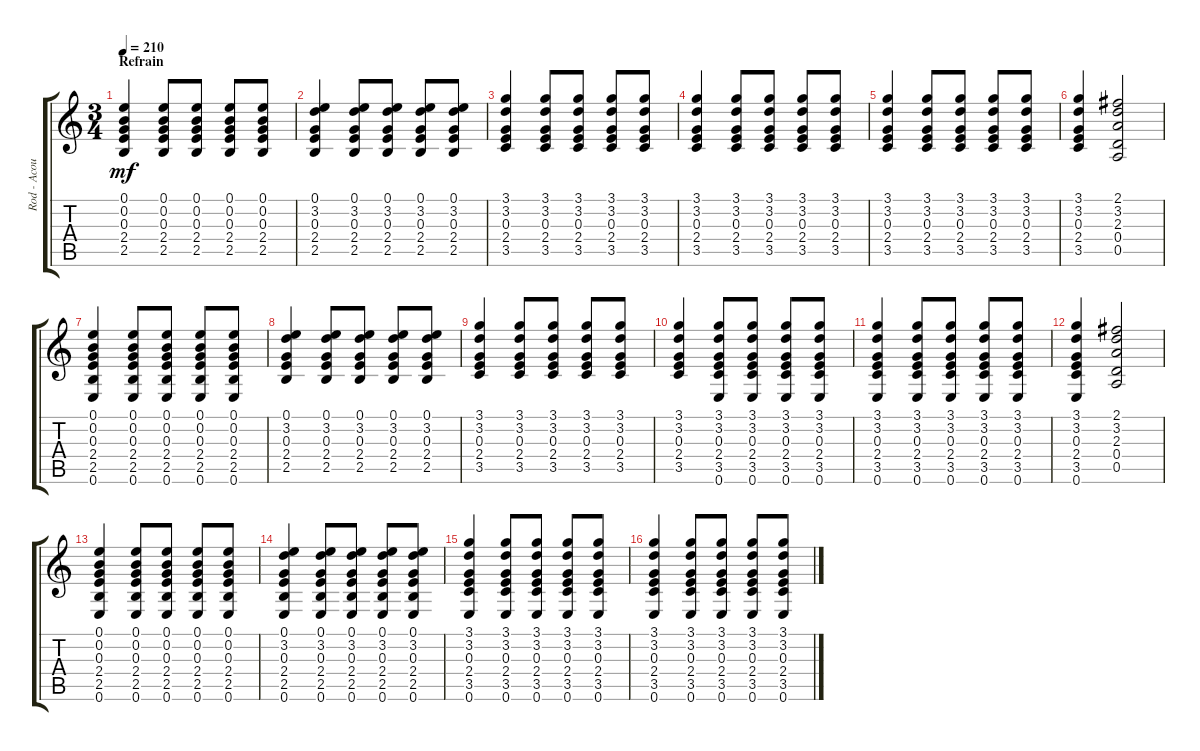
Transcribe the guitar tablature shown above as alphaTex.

\track ("Rod - Acoustic Guitar " "Rod - Acou") {instrument acousticguitarsteel}
\staff {score tabs}
\tuning (E4 B3 G3 D3 A2 E2) {hide}
\ts (3 4)
\section ("" "Refrain")
\tempo 210
\clef g2
\ks c
(0.1 0.2 0.3 2.4 2.5).4{dy mf} (0.1 0.2 0.3 2.4 2.5).8 (0.1 0.2 0.3 2.4 2.5).8 (0.1 0.2 0.3 2.4 2.5).8 (0.1 0.2 0.3 2.4 2.5).8 |
(0.1 3.2 0.3 2.4 2.5).4 (0.1 3.2 0.3 2.4 2.5).8 (0.1 3.2 0.3 2.4 2.5).8 (0.1 3.2 0.3 2.4 2.5).8 (0.1 3.2 0.3 2.4 2.5).8 |
(3.1 3.2 0.3 2.4 3.5).4 (3.1 3.2 0.3 2.4 3.5).8 (3.1 3.2 0.3 2.4 3.5).8 (3.1 3.2 0.3 2.4 3.5).8 (3.1 3.2 0.3 2.4 3.5).8 |
(3.1 3.2 0.3 2.4 3.5).4 (3.1 3.2 0.3 2.4 3.5).8 (3.1 3.2 0.3 2.4 3.5).8 (3.1 3.2 0.3 2.4 3.5).8 (3.1 3.2 0.3 2.4 3.5).8 |
(3.1 3.2 0.3 2.4 3.5).4 (3.1 3.2 0.3 2.4 3.5).8 (3.1 3.2 0.3 2.4 3.5).8 (3.1 3.2 0.3 2.4 3.5).8 (3.1 3.2 0.3 2.4 3.5).8 |
(3.1 3.2 0.3 2.4 3.5).4 (2.1 3.2 2.3 0.4 0.5).2 |
(0.1 0.2 0.3 2.4 2.5 0.6).4 (0.1 0.2 0.3 2.4 2.5 0.6).8 (0.1 0.2 0.3 2.4 2.5 0.6).8 (0.1 0.2 0.3 2.4 2.5 0.6).8 (0.1 0.2 0.3 2.4 2.5 0.6).8 |
(0.1 3.2 0.3 2.4 2.5).4 (0.1 3.2 0.3 2.4 2.5).8 (0.1 3.2 0.3 2.4 2.5).8 (0.1 3.2 0.3 2.4 2.5).8 (0.1 3.2 0.3 2.4 2.5).8 |
(3.1 3.2 0.3 2.4 3.5).4 (3.1 3.2 0.3 2.4 3.5).8 (3.1 3.2 0.3 2.4 3.5).8 (3.1 3.2 0.3 2.4 3.5).8 (3.1 3.2 0.3 2.4 3.5).8 |
(3.1 3.2 0.3 2.4 3.5).4 (3.1 3.2 0.3 2.4 3.5 0.6).8 (3.1 3.2 0.3 2.4 3.5 0.6).8 (3.1 3.2 0.3 2.4 3.5 0.6).8 (3.1 3.2 0.3 2.4 3.5 0.6).8 |
(3.1 3.2 0.3 2.4 3.5 0.6).4 (3.1 3.2 0.3 2.4 3.5 0.6).8 (3.1 3.2 0.3 2.4 3.5 0.6).8 (3.1 3.2 0.3 2.4 3.5 0.6).8 (3.1 3.2 0.3 2.4 3.5 0.6).8 |
(3.1 3.2 0.3 2.4 3.5 0.6).4 (2.1 3.2 2.3 0.4 0.5).2 |
(0.1 0.2 0.3 2.4 2.5 0.6).4 (0.1 0.2 0.3 2.4 2.5 0.6).8 (0.1 0.2 0.3 2.4 2.5 0.6).8 (0.1 0.2 0.3 2.4 2.5 0.6).8 (0.1 0.2 0.3 2.4 2.5 0.6).8 |
(0.1 3.2 0.3 2.4 2.5 0.6).4 (0.1 3.2 0.3 2.4 2.5 0.6).8 (0.1 3.2 0.3 2.4 2.5 0.6).8 (0.1 3.2 0.3 2.4 2.5 0.6).8 (0.1 3.2 0.3 2.4 2.5 0.6).8 |
(3.1 3.2 0.3 2.4 3.5 0.6).4 (3.1 3.2 0.3 2.4 3.5 0.6).8 (3.1 3.2 0.3 2.4 3.5 0.6).8 (3.1 3.2 0.3 2.4 3.5 0.6).8 (3.1 3.2 0.3 2.4 3.5 0.6).8 |
(3.1 3.2 0.3 2.4 3.5 0.6).4 (3.1 3.2 0.3 2.4 3.5 0.6).8 (3.1 3.2 0.3 2.4 3.5 0.6).8 (3.1 3.2 0.3 2.4 3.5 0.6).8 (3.1 3.2 0.3 2.4 3.5 0.6).8
